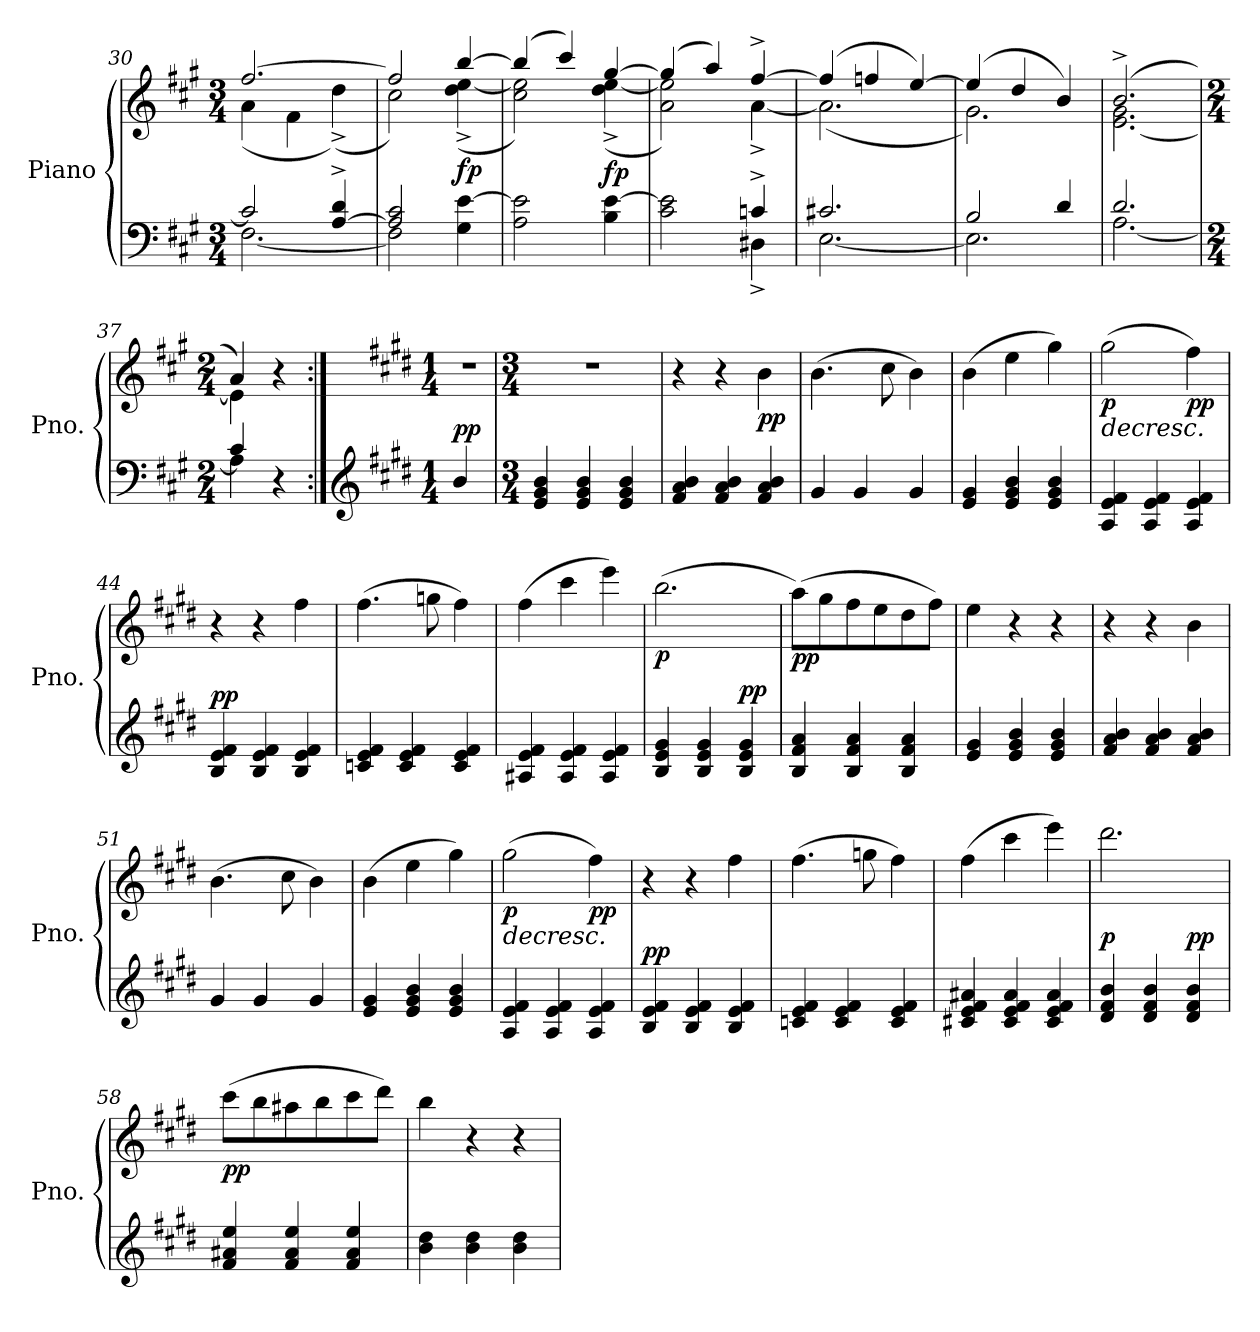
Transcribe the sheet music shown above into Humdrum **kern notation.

**kern	**kern	**dynam
*part1	*part1	*part1
*staff2	*staff1	*staff1/2
*I"Piano	*	*
*I'Pno.	*	*
*clefF4	*clefG2	*
*k[f#c#g#]	*k[f#c#g#]	*
*M3/4	*M3/4	*
=30	=30	=30
*^	*^	*
2c#/]	[2.F#\	[2.ff#/	(<4a\	.
.	.	.	4f#\	.
[4A/^ 4d/^	.	.	(<4dd^\)	.
=31	=31	=31	=31	=31
2A/] 2c#/	2F#\]	2ff#/]	2cc#\)	.
!	!	!	!	!LO:DY:b
4G#\ [4e\	4ryy	[4bb/	(<4dd\^ [4ee\^	fp
*v	*v	*	*	*
=32	=32	=32	=32
2A\ 2e\]	(>4bb/]	2cc#\ 2ee\])	.
.	4ccc#/)	.	.
!	!	!	!LO:DY:b
4B\ [4e\	[4gg#/	(<4dd\^ [4ee\^	fp
=33	=33	=33	=33
*^	*	*	*
2c#\ 2e\]	2ryy	(>4gg#/]	2a\ 2ee\])	.
.	.	4aa/)	.	.
4cn^/	4D#X^\	[4ff#^/	[4a^\	.
=34	=34	=34	=34	=34
2.c#X/	[2.E\	(>4ff#/]	(<2.a\]	.
.	.	4ffn/	.	.
.	.	[4ee/)	.	.
!!LO:LB:g=z	!!
=35	=35	=35	=35	=35
2B/	2.E\]	(>4ee/]	2.g#\)	.
.	.	4dd/	.	.
4d/	.	4b/)	.	.
=36	=36	=36	=36	=36
2.d/	[2.A\	(>2.b^/	[2.e\ 2.g#\	.
=37	=37	=37	=37	=37
*M2/4	*	*M2/4	*	*
4c#/	4A\]	4a/)	4e\]	.
4r	4ryy	4r	4ryy	.
*v	*v	*	*	*
*	*v	*v	*
=38:|!	=38:|!	=38:|!
*clefG2	*	*
*k[f#c#g#d#]	*k[f#c#g#d#]	*
*M1/4	*M1/4	*
*^	*^	*
!	!	!LO:TX:a:B:t=Trio	!	!
!	!	!	!	!LO:DY:a=2
*v	*v	*	*	*
*	*v	*v	*
4b/	4r	pp
=39	=39	=39
*M3/4	*M3/4	*
4e/ 4g#/ 4b/	2.r	.
4e/ 4g#/ 4b/	.	.
4e/ 4g#/ 4b/	.	.
=40	=40	=40
4f#/ 4a/ 4b/	4r	.
4f#/ 4a/ 4b/	4r	.
!	!	!LO:DY:b
4f#/ 4a/ 4b/	4b\	pp
=41	=41	=41
4g#/	(>4.b\	.
4g#/	.	.
.	8cc#\	.
4g#/	4b\)	.
=42	=42	=42
4e/ 4g#/	(>4b\	.
4e/ 4g#/ 4b/	4ee\	.
4e/ 4g#/ 4b/	4gg#\)	.
=43	=43	=43
!	!	!LO:HP:b
!	!	!LO:DY:n=1:b
4A/ 4e/ 4f#/	(>2gg#\	> p
4A/ 4e/ 4f#/	.	.
!	!	!LO:DY:n=2:b
4A/ 4e/ 4f#/	4ff#\)	pp
.	.	]
=44	=44	=44
!	!	!LO:DY:a=2
4B/ 4e/ 4f#/	4r	pp
4B/ 4e/ 4f#/	4r	.
4B/ 4e/ 4f#/	4ff#\	.
!!LO:LB:g=z
=45	=45	=45
4cn/ 4e/ 4f#/	(>4.ff#\	.
4c/ 4e/ 4f#/	.	.
.	8ggn\	.
4c/ 4e/ 4f#/	4ff#\)	.
=46	=46	=46
4A#X/ 4e/ 4f#/	(>4ff#\	.
4A#/ 4e/ 4f#/	4ccc#\	.
4A#/ 4e/ 4f#/	4eee\)	.
=47	=47	=47
!	!	!LO:DY:b
4B/ 4e/ 4g#/	(>2.bb\	p
4B/ 4e/ 4g#/	.	.
!	!	!LO:DY:a=2
4B/ 4e/ 4g#/	.	pp
=48	=48	=48
!	!	!LO:DY:b
4B/ 4f#/ 4a/	(>8aa\L)	pp
.	8gg#\	.
4B/ 4f#/ 4a/	8ff#\	.
.	8ee\	.
4B/ 4f#/ 4a/	8dd#\	.
.	8ff#\J)	.
=49	=49	=49
4e/ 4g#/	4ee\	.
4e/ 4g#/ 4b/	4r	.
4e/ 4g#/ 4b/	4r	.
=50	=50	=50
4f#/ 4a/ 4b/	4r	.
4f#/ 4a/ 4b/	4r	.
4f#/ 4a/ 4b/	4b\	.
=51	=51	=51
4g#/	(>4.b\	.
4g#/	.	.
.	8cc#\	.
4g#/	4b\)	.
=52	=52	=52
4e/ 4g#/	(>4b\	.
4e/ 4g#/ 4b/	4ee\	.
4e/ 4g#/ 4b/	4gg#\)	.
=53	=53	=53
!	!	!LO:HP:b
!	!	!LO:DY:n=1:b
4A/ 4e/ 4f#/	(>2gg#\	> p
4A/ 4e/ 4f#/	.	.
!	!	!LO:DY:n=2:b
4A/ 4e/ 4f#/	4ff#\)	pp
.	.	]
!!LO:PB:g=z
=54	=54	=54
!	!	!LO:DY:a=2
4B/ 4e/ 4f#/	4r	pp
4B/ 4e/ 4f#/	4r	.
4B/ 4e/ 4f#/	4ff#\	.
=55	=55	=55
4cn/ 4e/ 4f#/	(>4.ff#\	.
4c/ 4e/ 4f#/	.	.
.	8ggn\	.
4c/ 4e/ 4f#/	4ff#\)	.
=56	=56	=56
4c#X/ 4e/ 4f#/ 4a#X/	(>4ff#\	.
4c#/ 4e/ 4f#/ 4a#/	4ccc#\	.
4c#/ 4e/ 4f#/ 4a#/	4eee\)	.
=57	=57	=57
!	!	!LO:DY:a=2
4d#/ 4f#/ 4b/	2.ddd#\	p
4d#/ 4f#/ 4b/	.	.
!	!	!LO:DY:a=2
4d#/ 4f#/ 4b/	.	pp
=58	=58	=58
!	!	!LO:DY:b
4f#/ 4a#X/ 4ee/	(>8ccc#\L	pp
.	8bb\	.
4f#/ 4a#/ 4ee/	8aa#X\	.
.	8bb\	.
4f#/ 4a#/ 4ee/	8ccc#\	.
.	8ddd#\J)	.
=59	=59	=59
4b\ 4dd#\	4bb\	.
4b\ 4dd#\	4r	.
4b\ 4dd#\	4r	.
=	=	=
*-	*-	*-
